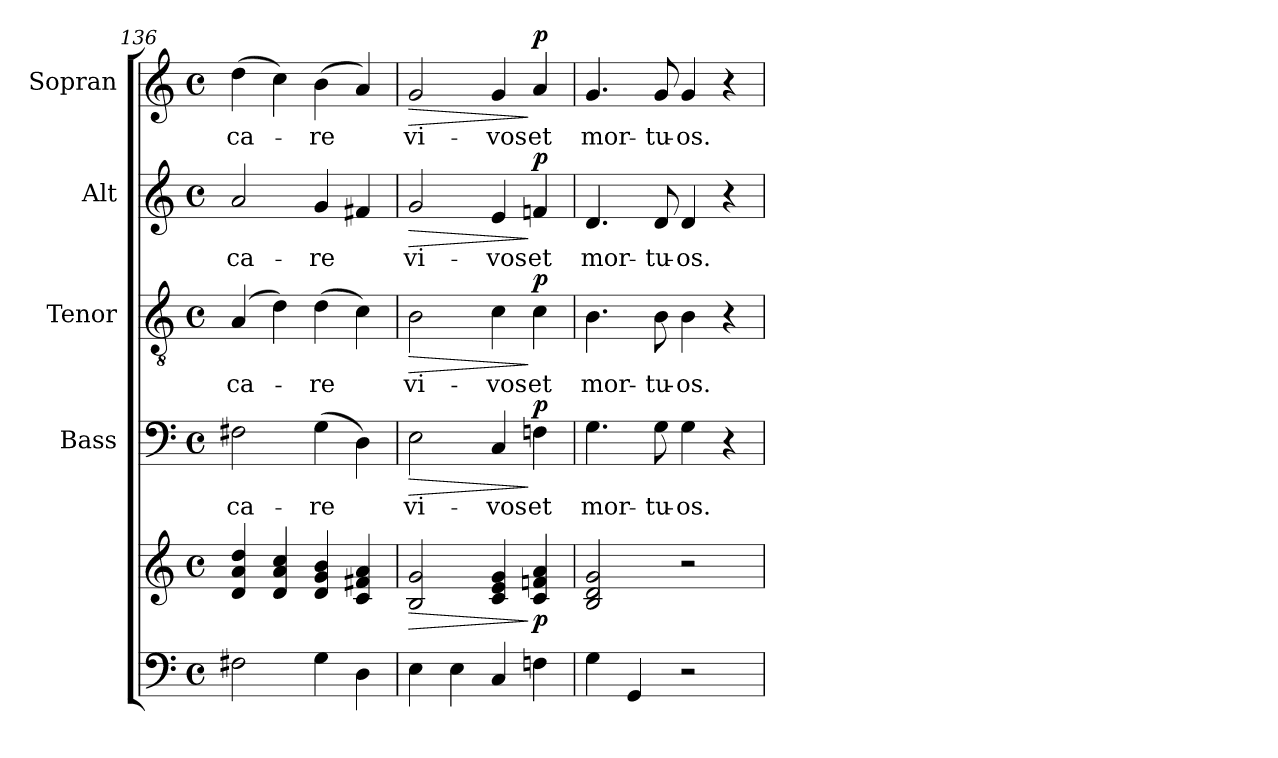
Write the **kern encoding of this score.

**kern	**kern	**dynam	**kern	**text	**dynam	**kern	**text	**dynam	**kern	**text	**dynam	**kern	**text	**dynam
*part5	*part5	*part5	*part4	*part4	*part4	*part3	*part3	*part3	*part2	*part2	*part2	*part1	*part1	*part1
*staff6	*staff5	*staff5/6	*staff4	*staff4	*staff4	*staff3	*staff3	*staff3	*staff2	*staff2	*staff2	*staff1	*staff1	*staff1
*	*	*	*I"Bass	*	*	*I"Tenor	*	*	*I"Alt	*	*	*I"Sopran	*	*
*	*	*	*I'B.	*	*	*I'T.	*	*	*I'A.	*	*	*I'S.	*	*
*clefF4	*clefG2	*	*clefF4	*	*	*clefGv2	*	*	*clefG2	*	*	*clefG2	*	*
*k[]	*k[]	*	*k[]	*	*	*k[]	*	*	*k[]	*	*	*k[]	*	*
*C:	*C:	*	*C:	*	*	*C:	*	*	*C:	*	*	*C:	*	*
*M4/4	*M4/4	*	*M4/4	*	*	*M4/4	*	*	*M4/4	*	*	*M4/4	*	*
*met(c)	*met(c)	*	*met(c)	*	*	*met(c)	*	*	*met(c)	*	*	*met(c)	*	*
=136	=136	=136	=136	=136	=136	=136	=136	=136	=136	=136	=136	=136	=136	=136
!	!	!	!	!LO:LY:b	!	!	!LO:LY:b	!	!	!LO:LY:b	!	!	!LO:LY:b	!
2F#X\	4d/ 4a/ 4dd/	.	2F#X\	-ca-	.	(4A/	-ca-	.	2a/	-ca-	.	(>4dd\	-ca-	.
.	4d/ 4a/ 4cc/	.	.	.	.	4d\)	.	.	.	.	.	4cc\)	.	.
!	!	!	!	!LO:LY:b	!	!	!LO:LY:b	!	!	!LO:LY:b	!	!	!LO:LY:b	!
4G\	4d/ 4g/ 4b/	.	(>4G\	-re	.	(>4d\	-re	.	4g/	-re	.	(>4b\	-re	.
4D\	4c/ 4f#X/ 4a/	.	4D\)	.	.	4c\)	.	.	4f#X/	.	.	4a/)	.	.
=137	=137	=137	=137	=137	=137	=137	=137	=137	=137	=137	=137	=137	=137	=137
!	!	!LO:HP:b	!	!LO:LY:b	!LO:HP:b	!	!LO:LY:b	!LO:HP:b	!	!LO:LY:b	!LO:HP:b	!	!LO:LY:b	!LO:HP:b
4E\	2B/ 2g/	>	2E\	vi-	>	2B\	vi-	>	2g/	vi-	>	2g/	vi-	>
4E\	.	.	.	.	.	.	.	.	.	.	.	.	.	.
!	!	!	!	!LO:LY:b	!	!	!LO:LY:b	!	!	!LO:LY:b	!	!	!LO:LY:b	!
4C/	4c/ 4e/ 4g/	.	4C/	-vos	.	4c\	-vos	.	4e/	-vos	.	4g/	-vos	.
!	!	!LO:DY:n=1:b	!	!LO:LY:b	!LO:DY:n=1:a	!	!LO:LY:b	!LO:DY:n=1:a	!	!LO:LY:b	!LO:DY:n=1:a	!	!LO:LY:b	!LO:DY:n=1:a
4Fn\	4c/ 4fn/ 4a/	] p	4Fn\	et	] p	4c\	et	] p	4fn/	et	] p	4a/	et	] p
=138	=138	=138	=138	=138	=138	=138	=138	=138	=138	=138	=138	=138	=138	=138
!	!	!	!	!LO:LY:b	!	!	!LO:LY:b	!	!	!LO:LY:b	!	!	!LO:LY:b	!
4G\	2B/ 2d/ 2g/	.	4.G\	mor-	.	4.B\	mor-	.	4.d/	mor-	.	4.g/	mor-	.
4GG/	.	.	.	.	.	.	.	.	.	.	.	.	.	.
!	!	!	!	!LO:LY:b	!	!	!LO:LY:b	!	!	!LO:LY:b	!	!	!LO:LY:b	!
.	.	.	8G\	-tu-	.	8B\	-tu-	.	8d/	-tu-	.	8g/	-tu-	.
!	!	!	!	!LO:LY:b	!	!	!LO:LY:b	!	!	!LO:LY:b	!	!	!LO:LY:b	!
2r	2r	.	4G\	-os.	.	4B\	-os.	.	4d/	-os.	.	4g/	-os.	.
.	.	.	4r	.	.	4r	.	.	4r	.	.	4r	.	.
=	=	=	=	=	=	=	=	=	=	=	=	=	=	=
*-	*-	*-	*-	*-	*-	*-	*-	*-	*-	*-	*-	*-	*-	*-
